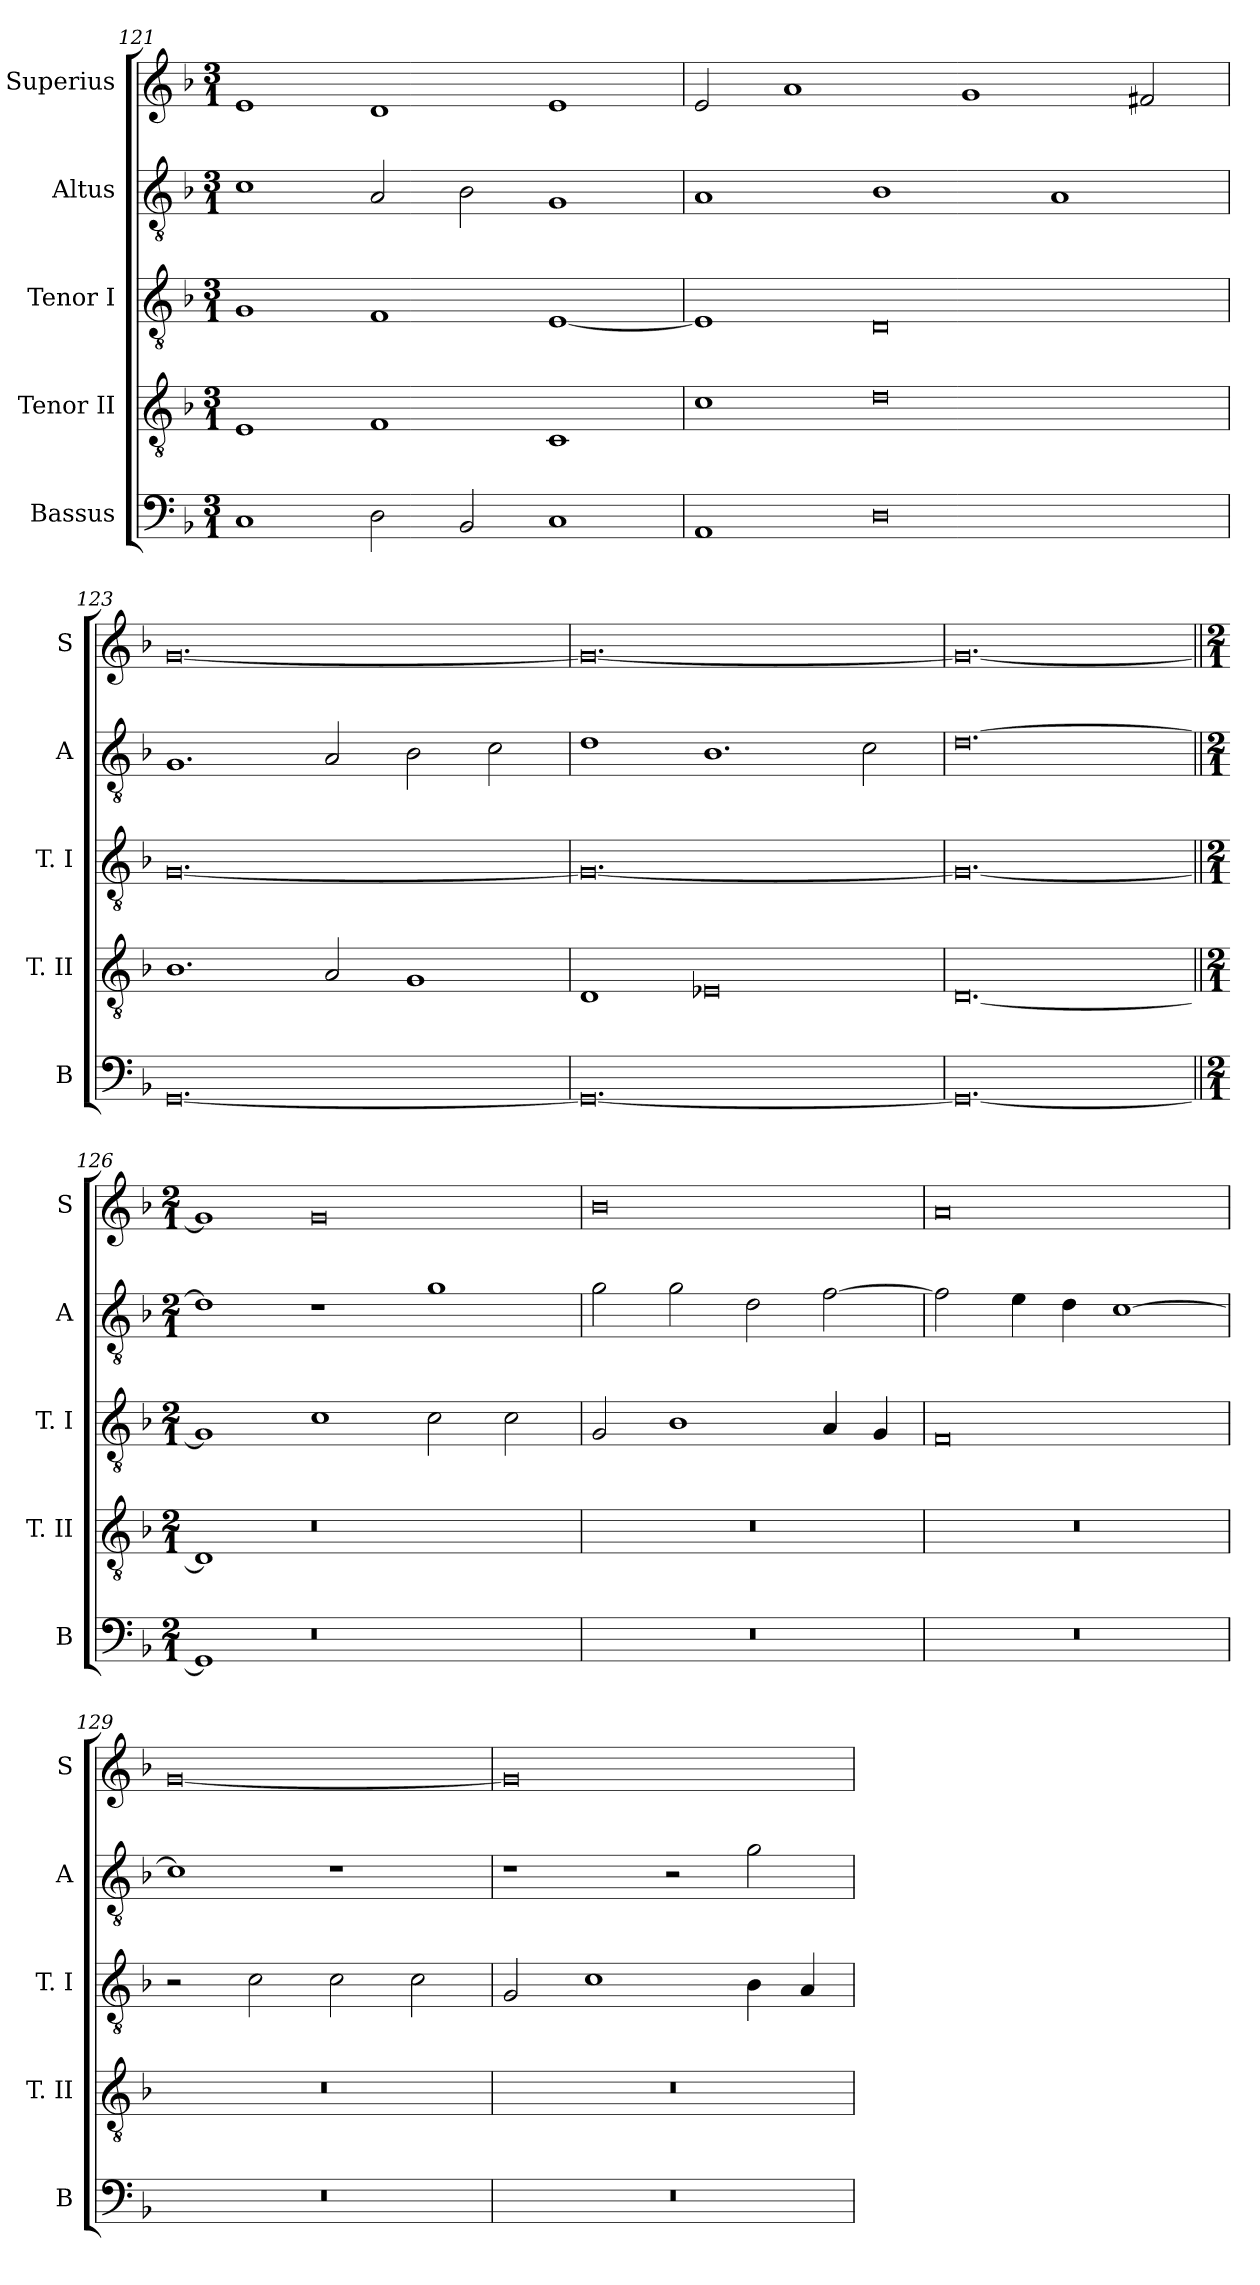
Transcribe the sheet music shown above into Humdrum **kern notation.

**kern	**kern	**kern	**kern	**kern
*part5	*part4	*part3	*part2	*part1
*staff5	*staff4	*staff3	*staff2	*staff1
*I"Bassus	*I"Tenor II	*I"Tenor I	*I"Altus	*I"Superius
*I'B	*I'T. II	*I'T. I	*I'A	*I'S
*clefF4	*clefGv2	*clefGv2	*clefGv2	*clefG2
*k[b-]	*k[b-]	*k[b-]	*k[b-]	*k[b-]
*F:	*F:	*F:	*F:	*F:
*M3/1	*M3/1	*M3/1	*M3/1	*M3/1
=121	=121	=121	=121	=121
1C	1E	1G	1c	1e
2D	1F	1F	2A	1d
2BB-	.	.	2B-	.
1C	1C	[1E	1G	1e
=122	=122	=122	=122	=122
1AA	1c	1E]	1A	2e
.	.	.	.	1a
0D	0d	0D	1B-	.
.	.	.	.	1g
.	.	.	1A	.
.	.	.	.	2f#X
=123	=123	=123	=123	=123
[0.GG	1.B-	[0.G	1.G	[0.g
.	2A	.	2A	.
.	1G	.	2B-	.
.	.	.	2c	.
=124	=124	=124	=124	=124
0.GG_	1D	0.G_	1d	0.g_
.	0E-X	.	1.B-	.
.	.	.	2c	.
=125	=125	=125	=125	=125
0.GG_	[0.D	0.G_	[0.d	0.g_
=126||	=126||	=126||	=126||	=126||
*M2/1	*M2/1	*M2/1	*M2/1	*M2/1
1GG]	1D]	1G]	1d]	1g]
0r	0r	1c	1r	0g
.	.	2c	1g	.
.	.	2c	.	.
=127	=127	=127	=127	=127
0r	0r	2G	2g	0b-
.	.	1B-	2g	.
.	.	.	2d	.
.	.	4A	[2f	.
.	.	4G	.	.
=128	=128	=128	=128	=128
0r	0r	0F	2f]	0a
.	.	.	4e	.
.	.	.	4d	.
.	.	.	[1c	.
=129	=129	=129	=129	=129
0r	0r	2r	1c]	[0g
.	.	2c	.	.
.	.	2c	1r	.
.	.	2c	.	.
=130	=130	=130	=130	=130
0r	0r	2G	1r	0g]
.	.	1c	.	.
.	.	.	2r	.
.	.	4B-	2g	.
.	.	4A	.	.
=	=	=	=	=
*-	*-	*-	*-	*-
